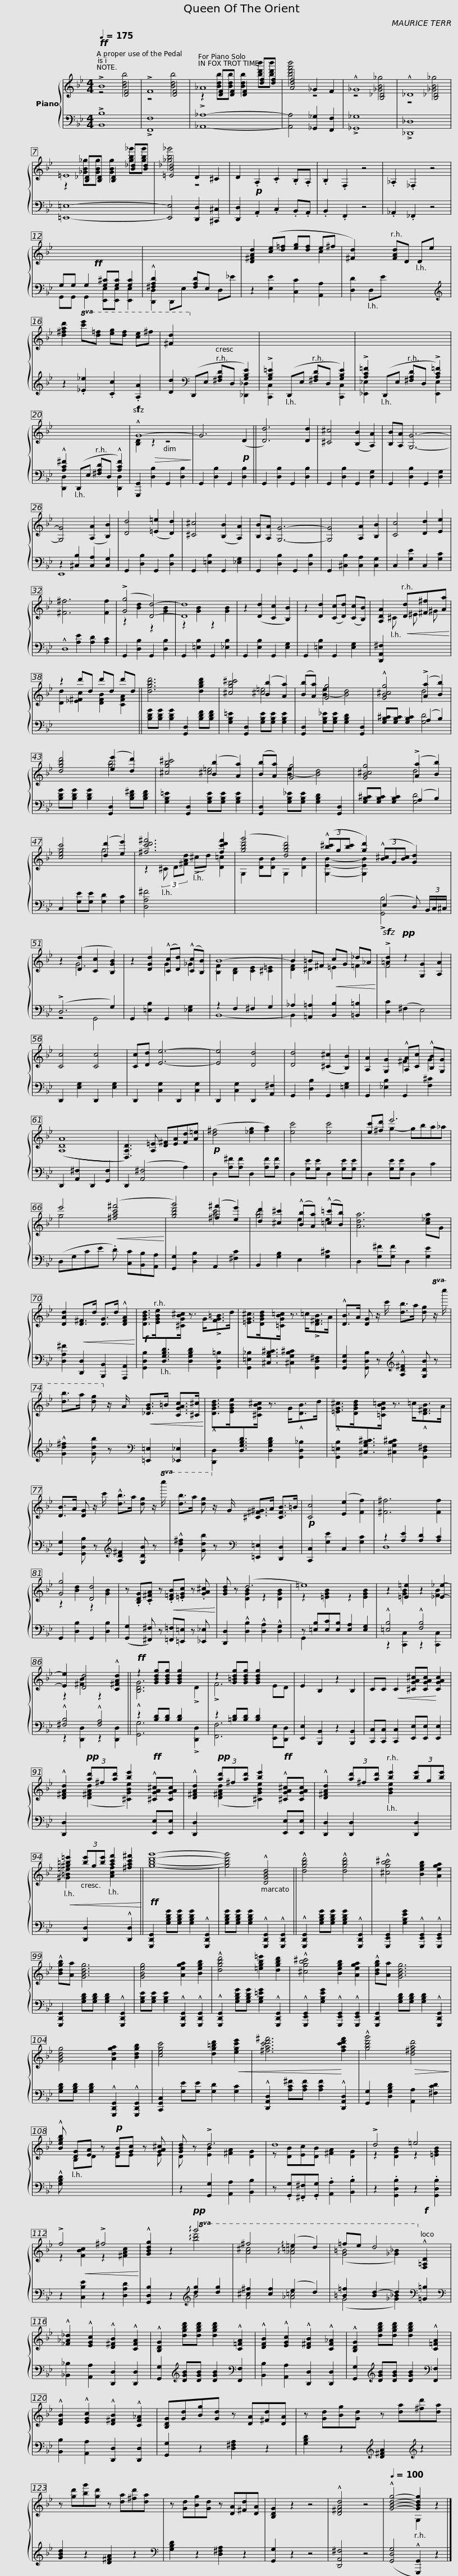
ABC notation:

X:1
%%score { ( 1 2 3 ) | ( 4 5 ) }
L:1/8
Q:1/4=175
M:4/4
I:linebreak $
K:Bb
V:1 treble
V:2 treble
V:3 treble
V:4 bass
V:5 bass
V:1
!ff! !>!B8 | !>!F8 | _A8- | x8 | !^!_G8 | %5
 !^!_D8 |$ =E8 | x8 | D2!p! .A,2 .C2 .B,.A, | .B,2 .F,2 z4 | %10
 ._A,2 ._F,2 z4 |!ff! x8 |$ x8 | [D^FAd]2 ([ce][d=f] [eg][df] e^f | [^Fd]2) x2 [FAd]D De | %15
 [d^fad']2!8va(! [c'e'][d'=f'] [e'g'][d'f'] [c'e']^f' | [^fd']2!8va)! x2 x4 |$ x8 | x8 | x8 | %20
!sfz! !^!G8- | G6!p! (D2 || [Dd]6) [Dd]2 |$ [^C^c]4 ([B,B]2 [A,A]2) | [B,B][A,A] [G,G]6- | %25
 [G,G]4 ([A,A]2 [B,B]2) | [Dd]4 ([=E=e]2 [Dd]2) | [^C^c]4 ([B,B]2 [A,A]2) | [B,B][A,A] [G,G]6- | [G,G]4 [A,A]2 [B,B]2 | %30
 [Cc]4 [Dd]2 [Ee]2 |$ [^F^f]6 [Ff]2 | (!>![Gg]4 [Dd]4-) | [Dd]8 | z2 ([Dd]2 [Cc]2 [B,B]2) | %35
 z2 [Dd]2 ([Cc][Dd]) ([Cc][B,B]) | [A,DA]2 x!<(! [Dd]x[^F^f]x[Aa]!<)! | z2 d'd d'd d'd ||$ [dgbd']6 [dgbd']2 | [^cgb^c']4 ([Bb]2 [Aa]2) | %40
 ([Bb][Aa]) [Gg]4 x2 | !^![GB^cg]4 (!>![Aa]2 [Bb]2) | [dgbd']4 ([ee']2 [dd']2) |$ [^cgb^c']4 ([Bb]2 [Aa]2) | ([Bb][Aa]) [Gg]4 x2 | %45
 [GB^cg]4 (!>![Aa]2 [Bb]2) | [cegc']4 ([dd']2 [ee']2) | [^fc'd'^f']6 [fc'd'f']2 |$ ([gbd'g']4 [dgbd']4) | (3(!^![b^c']g[bc'] [gd']2) (3(!^![B^c]G[Bc] [Gd]2) | %50
 z2 ([Dd]2 [Cc]2 [B,GB]2) | z2 [DGd]2 (!^![Cc][Dd]) (!^![Cc][B,B]) | B8- |$ B2 =B^F!<(! cG _d_A!<)! |!sfz! !>![=Ad]2!pp! z2 [G,G]2 [A,A]2 | %55
 [Cc]4 [Cc]4 | [Cc][Dd] [Ee]6- | [Ee]4 [Dd]4 | [Dd]4 (([^C^c]2 [B,B]2)) |$ [A,A]2 [G,G]2 !^![A,A][Cc] !^![B,B][G,G] | %60
 (([A,DA]8 | [D,A,D]3)) [A,=E] [D^F][EA][Fd][A=e] |!p! ([d^f]4 [_eg]2 [fa]2) | [ec']4 [ec']4 | [ec'][^fd'] e'6 |$ %65
 e'4!<(! ([^fac'^f']4!<)! | [gbd'g']4) ([^f^f']2 [ee']2) | [dd']2 [^c^c']2 (!^![Bb][Aa]) (!^![=c=c'][Bb]) | [Ada]6 [c_ea]G | [DAd]2!<(! [D^F]>d [DG]>d !^![DFA]2!<)! |$ %70
!f! [DGBd]>[EGBe][I:staff +1][D,G,B,D]>[I:staff -1][^CGB^c] z3/2 G<!>![FG=B]d/ | [=EG^c]>[DGBd][I:staff +1][^C,G,B,^C]>[I:staff -1][=CGB=c] z3/2 =c<!>![D^FB]A/ | !^![DB]>A [DG] z/ c'/ [db]>a [dg] z/!8va(! c''/ | [d'b']>a' [d'g']!8va)! z/ A/!<(! [_DGB]>=B [CGAc]>[^C^c]!<)! |$ !^![DGBd]>[EGBe][I:staff +1][D,G,B,D]>[I:staff -1][^CGB^c] z3/2 G<!^![DB]d/ | %75
 !^![=EG^c]>[DGBd][I:staff +1][^C,G,B,^C]>[I:staff -1][=CGB=c] z3/2 =c<!^![D^FB]A/ | [DB]>A [DG] z/ c'/ !^![db]>a [dg] z/!8va(! c''/ | [d'b']>a' [d'g']!8va)! z/ G/ [^C^F^G]>A [CFB]>=B |$!p! [Cc]4 ([Ee]2 [Ff]2) | [^F^f]6 [Ff]2 | %80
 [Gg]4 [Dd]4 | z .[B,DG].[C^FA] z!<(! .[D=FB].[=EGc] z .[GA^c]!<)! | [GBd] z (d6 | =e8) |$ z2 [=E=e]2 z2 [_E_e]2- | %85
 [Ee]2 [Dd]4 !^![C^FAd]2 ||!ff! z2 [GBdg][GBdg] [GBdg]2 x2 | z2 [G=Bdg][GBdg] [GBdg]2 x2 | E2 B,2 z2 B,2 | CC!<(! C2 [^CGA^c][CGAc]!<)! [CGAc]2 |$ %90
 !^![D^FAd]2!pp! (3[ad']^f[ad'] [be']2!ff! !^![^CGA^c][CGAc] | !^![D^FAd]2!pp! (3[ad']^f[ad'] [be']2!ff! !^![^CGA^c][CGAc] | !^![D^FAd]2 (3[ad']^f[ad'] [be']2 (3[be']g[be'] |!<(! [^g=b=e']2 (3[be']g[be'] [ac'f']2 [^fac'^f']2!<)! ||$!ff! [gbd'g']8- | %95
 [gbd'g']4 !^![DGBd]4 || !^![dgbd']4 !^![dgbd']4 | !^![^cgb^c']4 [Begb]2 [Aega]2 | !^![Bdgb][Aa] [GBdg]6 |$ [GBeg]4 [Aega]2 [Begb]2 | %100
 !^![dgbd']4 [=egb=e']2 [dgbd']2 | !^![^cgb^c']4 [Begb]2 [Aega]2 | !^![Bdgb][Aa] [GBdg]6 | [GBdg]4 [Adga]2 [Bdgb]2 |$ [cegc']4 [dg=bd']2!<(! [egc'e']2 | %105
 [^fac'd'^f']6!<)! [fac'd'f']2 | !^![gbd'g']4!>(! [d^fad']4!>)! | !^![Begb] [DG][EA] z!p! [FB][Gc] z [GA^c] |[GBd] z !>!d6 |$ d8 | %110
 !>!d4 =e4 | !>!f4 !>!^f4 | !^![GBdg]2 z2!pp!!8va(! !arpeggio!g'4 | ^f'4 (!arpeggio!=e'2 d'2) | =f'e' d'4!8va)!!f! !^![F=Ad]2 |$ %115
 !^![_F_A_d]2 !^![EGc]2 !^![D^FB]2 !^![CFA]2 | !^![B,DG]2 [dgbd'][dgbd'] [dgbd']2 !^![C=FA]2 | !^![DFB]2 !^![EGc]2 !^![D^FB]2 !^![CF_A]2 | !^![B,DG]2 [dgbd'][dgbd'] [dgbd']2 !^![C=FA]2 | !^![DFB]2 !^![EGc]2 !^![D^FB]2 !^![CF_A]2 | %120
 [B,DG][Gd][Bg][Gd] z [DA][^Fd][DA] |$ z [Gd][Bg][Gd] z [da][^fd'][da] | z [gd'][bg'][gd'] z [da][^fd'][da] | z [Gd][Bg][Gd] z [DA][^Fd][DA] | [B,DG]2 z2 z4 | %125
 !^![D^FAd]4 z4 |[Q:1/4=100] !^![GBdg]4- [GBdg]2 z2 |] %127
V:2
 z4 [DF]4 | z4 [DF]4 | z2 [DF][DF] [DF]2 [df][df] | [Adf]4 _G2 F2 | z4 [B,_D]4 | %5
 z4 [B,_D]4 |$ z2 [B,_D][B,D] [B,D]2 [B_d][Bd] | [=EB_d]4 D2 ^C2 | x8 | x8 | %10
 x8 | x8 |$ x8 | x6 c2 | x8 | %15
 x2!8va(! x6 | x2!8va)! x6 |$ x8 | x8 | x8 | %20
 [B,D]2!>(! z2 z4!>)! | x8 || x8 |$ x8 | x8 | %25
 x8 | x8 | x8 | x8 | x8 | %30
 x8 |$ x8 | z2 [Bd]2 z2 [GB]2 | z2 [GB]2 z2 [GB]2 | x8 | %35
 x8 | x2 ^C x ^E x ^G x | [Dd]2 [_E^Fc]2 [DFB]2 [CFA]2 ||$ x8 | x4 [^c=e]4 | %40
 x2 [B-e]2 [Bd]4 | x4 d4 | x4 [gb]4 |$ x4 [^c=e]4 | x2 [B-e]2 [Bd]4 | %45
 x4 d4 | x4 g4 | z2 (3^C D[^FAd] (!>!^cd) [D=c]2 |$ G,2 [DB][DB] G,2 [DB]2 | [G,EB]2- [G,EB]2 x4 | %50
 x2 G6 | x4 G2 _G2 | [B,F]2 [B,D]2 [CE]2 [^C=E]2 |$ [DF]2 ^D2 =E2 =F2 | F4 x4 | %55
 x8 | x8 | x8 | x8 |$ x4 ^F2 G2 | %60
 x8 | x8 | x8 | x8 | x2 g2- gba_a |$ %65
 g4 x4 | x4 [ac']4 | [gb]4 e2 e2 | x8 | x8 |$ %70
 x8 | x8 | x15/2!8va(! x/ | x3!8va)! x5 |$ x8 | %75
 x8 | x15/2!8va(! x/ | x3!8va)! x5 |$ x8 | x8 | %80
 z2 [Bd]2 z2 [GB]2 | x8 | x2 [DGB]2 z2 [DGB]2 | z2 [=EGB]2 z2 [EGB]2 |$ x2 [GB]2 x2 [FB]2 | %85
 z2 [^FB]2 z2 x2 || !^![B,DG]6 !>!D2 | !>!F6 ED | x8 | x8 |$ %90
 x2 ([D^FAd]2 [^CGBe]2) x2 | x2 ([D^FAd]2 [^CGBe]2) x2 | x4 [GBe]2 x2 | [^G=B=e]2 x2 [Acf]2 x2 ||$ x8 | %95
 x8 || x8 | x8 | x8 |$ x8 | %100
 x8 | x8 | x8 | x8 |$ x8 | %105
 x8 | x8 | x B,D x DE x E |D x [EB]2 [^FA]2 [DG]2 |$ z [DB][Ec][DB] [^FA]2 [DG]2 | %110
 z2 [DGB]2 z2 [=EGB]2 | z2!<(! [FBc]2 z2 [^FAc]2!<)! | x4!8va(! !arpeggio![bd']4 | [a^c']4 !arpeggio![_a=c']4 | ([g=b]4 [_g_b]2)!8va)! x2 |$ %115
 x8 | x8 | x8 | x8 | x8 | %120
 x8 |$ x8 | x8 | x8 | x8 | %125
 x8 | x4 G,2 x2 |] %127
V:3
 x4 [Bdb]4 | x4 [Bdb]4 | x2 [Bdb][Bdb] [Bdb]2 [bd'b'][bd'b'] | [bd'f'b']4 z4 | x4 [_GB_g]4 | %5
 x4 [_GB_g]4 |$ x2 [_GB_g][GBg] [GBg]2 [gb_g'][gbg'] | [_gb_g']4 z4 | x8 | x8 | %10
 x8 | x8 |$ x8 | x8 | x8 | %15
 x2!8va(! x6 | x2!8va)! x6 |$ x8 | x8 | x8 | %20
 x8 | x8 || x8 |$ x8 | x8 | %25
 x8 | x8 | x8 | x8 | x8 | %30
 x8 |$ x8 | x8 | x8 | x8 | %35
 x8 | x8 | x8 ||$ x8 | x8 | %40
 x8 | x8 | x8 |$ x8 | x8 | %45
 x8 | x8 | x8 |$ x8 | x8 | %50
 x8 | x8 | x8 |$ x8 | x8 | %55
 x8 | x8 | x8 | x8 |$ x8 | %60
 x8 | x8 | x8 | x8 | x8 |$ %65
 x8 | x8 | x8 | x8 | x8 |$ %70
 x8 | x8 | x15/2!8va(! x/ | x3!8va)! x5 |$ x8 | %75
 x8 | x15/2!8va(! x/ | x3!8va)! x5 |$ x8 | x8 | %80
 x8 | x8 | x8 | x8 |$ x8 | %85
 x8 || x8 | x8 | x8 | x8 |$ %90
 x8 | x8 | x8 | x8 ||$ x8 | %95
 x8 || x8 | x8 | x8 |$ x8 | %100
 x8 | x8 | x8 | x8 |$ x8 | %105
 x8 | x8 | x8 | x8 |$ x8 | %110
 x8 | x8 | x4!8va(! x4 | x8 | x6!8va)! x2 |$ %115
 x8 | x8 | x8 | x8 | x8 | %120
 x8 |$ x8 | x8 | x8 | x8 | %125
 x8 | x8 |] %127
V:4
 !>![B,,B,]8 | !>![F,,F,]8 | !>![_A,,_A,]8- | [A,,A,]4 [_G,,_G,]2 [F,,F,]2 | !>![_G,,_G,]8 | %5
 !>![_D,,_D,]8 |$ [=E,,=E,]8- | [E,,E,]4 [D,,D,]2 [^C,,^C,]2 | [D,,D,]2 .A,,2 .C,2 .B,,.A,, | .B,,2 .F,,2 z4 | %10
 ._A,,2 ._F,,2 z4 | G,G, G,2 [G,^C][G,C] [G,C]2 |$ !^![^F,A,D]2 x2 [F,A,D]E, x2 | z2 [E,E]2 [C,C]2 [A,,A,]2 | [D,D]2 D,E x4 | %15
[K:treble] z2 .[_E_e]2 .[Cc]2 .[A,A]2 | [Dd]2[K:bass] (D,,E, [^F,A,D]D, [G,B,E]2) |$ !>![G,B,=E]2 (D,,E, [^F,A,D]D, [G,B,E]2) | !>![A,C=F]2 (D,,E, [^F,A,D]D, !>![A,C=F]2) | !^![A,C^F]2 (D,,E, [^F,A,D]D, !^![A,CF]2) | %20
 [G,,,G,,]2 [D,B,]2 G,,2 [D,B,]2 | G,,2 [D,B,]2 G,,2 [D,B,]2 || G,,2 [D,B,]2 G,,2 [D,B,]2 |$ G,,2 [D,B,]2 G,,2 [D,G,]2 | G,,2 [D,B,]2 G,,2 [D,G,]2 | %25
 z2 [^C,B,]2 [C,A,]2 [C,G,]2 | G,,2 [D,B,]2 G,,2 [D,B,]2 | G,,2 [=E,B,]2 G,,2 [_E,G,]2 | G,,2 [D,B,]2 G,,2 [D,B,]2 | G,,2 [^C,B,]2 [C,A,]2 [C,G,]2 | %30
 C,2 [G,E]2 C,2 [G,C]2 |$ !^!D,8 | G,,2 [D,B,]2 G,,2 [D,B,]2 | G,,2 [=E,B,]2 G,,2 [_E,B,]2 | G,,2 [E,B,]2 G,,2 [E,G,]2 | %35
 G,,2 [=E,B,]2 G,,2 [E,G,]2 | [D,,A,,^F,]2 x6 | x8 ||$ [B,DG][B,DG] [B,DG]2 [G,,D,]2 [B,DF][B,DF] | [G,B,=E]2 [G,,D,]2 [G,B,E][G,B,E] [G,B,E]2 | %40
 [G,,D,]2 [G,B,_E][G,B,E] [G,B,D]2 [G,,D,]2 | [G,B,^C][G,B,C] [G,B,C]2 (A,2 B,2) | [B,DG][B,DG] [B,DG]2 [G,,D,]2 [B,D^F][B,DF] |$ [G,B,=E]2 [G,,D,]2 [G,B,E][G,B,E] [G,B,E]2 | [G,,D,]2 [G,B,_E][G,B,E] [G,B,D]2 [G,,D,]2 | %45
 [G,B,^C][G,B,C] [G,B,C]2 (A,2 B,2) | C,2 [G,E][G,E] [G,D]2 [G,C]2 | [D,A,^F]4 x4 |$ x8 | x4 (E,2 D,) (3B,,/C,/^C,/ | %50
 (!>!D,6 G,2) | G,,2 [=E,B,]2 G,,2 [_E,G,]2 | z2 F,2 ^F,2 G,2 |$ _A,2 [=A,,=A,]2 [B,,B,]2 [=B,,=B,]2 | [D,C]2 (^F,2 E,4) | %55
 D,,2 [E,G,]2 D,,2 [E,G,]2 | D,,2 [C,G,]2 D,,2 [C,G,]2 | D,,2 [C,G,]2 D,,2 [A,,^F,]2 | G,,2 [D,B,]2 G,,2 [=E,G,]2 |$ G,,2 [_E,B,]2 G,,2 [F,^C]2 | %60
 D,,2 [A,,^F,]2 D,,2 [G,,F,]2 | D,,2 ([A,,^F,]4 A,2) | D,2 [A,^F][A,F] D,2 [A,F][A,F] | D,2 [G,E][G,E] D,2 [G,E][G,E] | D,2 [G,E][G,E] D,2 C2 |$ %65
 (D,G,CE .D) [C,C][B,,B,][A,,A,] | [G,,G,]2 [D,B,]2 A,,2 [^F,C]2 | B,,2 [G,B,]2 E,2 [G,^C]2 | D,2 [G,^F][G,F] D,2 [G,E]2 | [D,A,^F]2 [D,,D,]2 [B,,,B,,]2 [A,,,A,,]2 |$ %70
 [G,,D,B,]2 x2 [D,G,B,D]2 [G,,D,=B,]2 | [G,,=E,_B,]2 x2 [^C,G,B,^C]2 [G,,D,^F,]2 | [G,,D,G,]2 [G,,D,B,] z[K:treble] !^![A,D^F]2 [G,DB] z | !^![Gd^f]2 [Gdb] z[K:bass] [=E,,=E,]2 [_E,,_E,]2 |$ [D,,D,]2 x2 [D,G,B,D]2 [G,,D,_B,]2 | %75
 [G,,=E,B,]2 x2 [^C,G,B,^C]2 [G,,D,^F,]2 | [G,,G,]2 [G,,D,B,] z[K:treble] [A,D^F]2 [G,DB] z | !^![Gd^f]2 [Gdb] z[K:bass] [=E,,=E,]2 [D,,D,]2 |$ [C,,C,]2 [G,E]2 C,2 [G,C]2 | z2 [A,E]2 [A,D]2 [A,C]2 | %80
 G,,2 [D,B,]2 G,,2 [D,B,]2 | (([G,,G,]2 [^F,,^F,])) z [=F,,=F,][=E,,=E,] z [_E,,_E,] | [D,,D,]2 !^![D,B,]2 !^![D,A,]2 !^![D,G,]2 | z [=E,B,][E,C][E,B,] [E,A,]2 [E,G,]2 |$ !^![=E,B,]4 !^![F,B,]4 | %85
 !^![^F,B,]4 !^![F,A,]4 || z2 [B,D][B,D] [B,D]2 x2 | z2 [=B,D][B,D] [B,D]2 x2 | [E,,E,]2 [B,,,B,,]2 z2 [B,,,B,,]2 | [C,,C,][C,,C,] [C,,C,]2 [E,,E,][E,,E,] [E,,E,]2 |$ %90
 [D,,D,]2 x4 [E,,E,][E,,E,] | [D,,D,]2 x4 [E,,E,][E,,E,] | [D,,D,]2 [D,,D,]2 x2 [D,,D,]2 | x2 [D,,D,]2 x2 !^![D,,D,]2 ||$ [G,,,D,,G,,]2 [G,B,DG][G,B,DG] [G,B,DG]2 !^![G,,,D,,G,,]2 | %95
 [G,B,DG][G,B,DG] [G,B,DG]2 !^![G,,,D,,G,,]2 !^![G,,,D,,G,,]2 || !^![G,,,D,,G,,]2 [G,B,DG][G,B,DG] [G,B,DG]2 !^![G,,,D,,G,,]2 | [G,,,E,,G,,]2 [G,B,EG]2 !^![G,,,E,,G,,]2 !^![G,,,E,,G,,]2 | [G,,,D,,G,,]2 [G,B,D][G,B,D] [G,B,D]2 !^![G,,,D,,G,,]2 |$ [G,B,E][G,B,E] [G,B,E]2 !^![G,,,D,,G,,]2 !^![G,,,D,,G,,]2 | %100
 !^![G,,,D,,G,,]2 [G,B,DG][G,B,DG] [G,B,=EG]2 !^![G,,,D,,G,,]2 | !^![G,,,E,,G,,]2 [G,B,EG]2 !^![G,,,E,,G,,]2 !^![G,,,E,,G,,]2 | [G,,,D,,G,,]2 [G,B,D][G,B,D] [G,B,D]2 !^![G,,,D,,G,,]2 | [G,B,D][G,B,D] [G,B,D]2 !^![G,,,D,,G,,]2 !^![G,,,D,,G,,]2 |$ [C,,G,,C,]2 [G,E][G,E] [G,D]2 [G,C]2 | %105
 !^![D,,A,,D,]2 [A,C^F][A,CF] [A,CF]2 !^![D,,A,,D,]2 | [G,,G,]2 [D,G,B,D]2 [A,,A,]2 [^F,CD]2 | !^![G,B,D] x7 | z2 [G,,G,]2 [A,,A,]2 [B,,B,]2 |$ z .[G,,G,].[^F,,^F,].[G,,G,] .[A,,A,]2 .[B,,B,]2 | %110
 z2 .[G,,D,B,]2 z2 .[G,,D,B,]2 | z2 [C,B,E]2 z2 [D,A,D]2 | [G,,D,B,]2 z2[K:treble] [dg]2 [dg]2 | [^c^f]2 [cf]2 (e2 d2) | [=B=f]2 [Bd-]2 d2[K:bass] [=B,,=B,]2 |$ %115
[K:bass] [_B,,_B,]2 [A,,A,]2 [D,,D,]2 [D,,D,]2 | [G,,G,]2[K:treble] [DGB][DGB] [DGB]2[K:bass] [F,,F,]2 | [B,,B,]2 [A,,A,]2 [D,,D,]2 [D,,D,]2 | [G,,G,]2[K:treble] [DGB][DGB] [DGB]2[K:bass] [F,,F,]2 | [B,,B,]2 [A,,A,]2 [D,,D,]2 [D,,D,]2 | %120
 [G,,G,]2 z2 [D,^F,A,]2 z2 |$ [G,B,D]2 z2[K:treble] [D^FA]2[K:treble] z2 | [GBd]2 z2 [D^FA]2 z2 |[K:bass] [G,B,D]2 z2 [D,^F,A,]2 z2 | [G,,G,]2 z2 z4 | %125
 [D,,A,,^F,]4 z4 | ([G,,D,G,]4 !^![G,,,G,,]2) z2 |] %127
V:5
 x8 | x8 | x8 | x8 | x8 | %5
 x8 |$ x8 | x8 | x8 | x8 | %10
 x8 | G,,G,, G,,2 [E,,E,][E,,E,] [E,,E,]2 |$ [D,,D,]2 D,,E, x2 D,_E | x8 | x8 | %15
[K:treble] x8 | x2[K:bass] x4 [_D,,_D,]2 |$ [C,,C,]2 x4 [C,,C,]2 | [_E,,_E,]2 x4 [E,,E,]2 | [D,,D,]2 x4 [D,,D,]2 | %20
 x8 | x8 || x8 |$ x8 | x8 | %25
 E,,8 | x8 | x8 | x8 | x8 | %30
 x8 |$ x2 [A,E]2 [A,D]2 [A,C]2 | x8 | x8 | x8 | %35
 x8 | x8 | x8 ||$ x8 | x8 | %40
 x8 | x4 [G,D]4 | x8 |$ x8 | x8 | %45
 x4 [G,D]4 | x8 | x8 |$ x8 | x4 !>![G,,B,]4 | %50
 z4 G,,4 | x8 | B,,8- |$ B,,2 x6 | x8 | %55
 x8 | x8 | x8 | x8 |$ x8 | %60
 x8 | x8 | x8 | x8 | x8 |$ %65
 x8 | x8 | x8 | x8 | x8 |$ %70
 x8 | x8 | x4[K:treble] x4 | x4[K:bass] x4 |$ x8 | %75
 x8 | x4[K:treble] x4 | x4[K:bass] x4 |$ x8 | D,8 | %80
 x8 | x8 | x8 | G,,2 x6 |$ z2 [C,,C,]2 z2 [C,,C,]2 | %85
 z2 [D,,D,]2 z2 [D,,D,]2 || [G,,G,]6 !>![D,,D,]2 | [F,,F,]6 [E,,E,][D,,D,] | x8 | x8 |$ %90
 x8 | x8 | x8 | x8 ||$ x8 | %95
 x8 || x8 | x8 | x8 |$ x8 | %100
 x8 | x8 | x8 | x8 |$ x8 | %105
 x8 | x8 | x8 | x8 |$ x8 | %110
 x8 | x8 | x4[K:treble] B4 | A4 [_A=c]4 | (G4 [_G_B]2)[K:bass] x2 |$ %115
[K:bass] x8 | x2[K:treble] x4[K:bass] x2 | x8 | x2[K:treble] x4[K:bass] x2 | x8 | %120
 x8 |$ x4[K:treble] x2[K:treble] x2 | x8 |[K:bass] x8 | x8 | %125
 x8 | x8 |] %127
